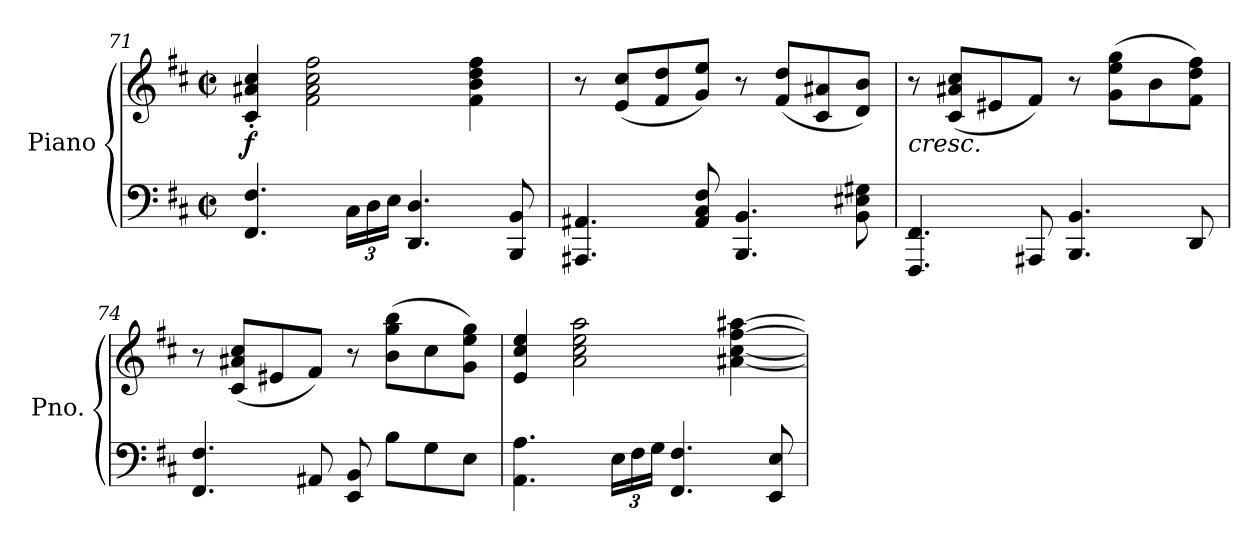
**kern	**kern	**dynam
*part1	*part1	*part1
*staff2	*staff1	*staff1/2
*I"Piano	*	*
*I'Pno.	*	*
!!LO:LB:g=z
*clefF4	*clefG2	*
*k[f#c#]	*k[f#c#]	*
*M2/2	*M2/2	*
*met(c|)	*met(c|)	*
=71	=71	=71
!	!	!LO:DY:b
4.FF#/ 4.F#/	4c#/' 4a#X/' 4cc#/'	f
.	2f#\ 2a#\ 2cc#\ 2ff#\	.
*Xbrackettup	*	*
24C#\LL	.	.
24D\	.	.
24E\JJ	.	.
4.DD/ 4.D/	.	.
.	4f#\ 4b\ 4dd\ 4ff#\	.
8BBB/ 8BB/	.	.
=72	=72	=72
4.AAA#X/ 4.AA#X/	8r	.
.	(<8e/ 8cc#/L	.
.	8f#/ 8dd/	.
8AA#/ 8C#/ 8F#/	8g/ 8ee/J)	.
4.BBB/ 4.BB/	8r	.
.	(<8f#/ 8dd/L	.
.	8c#/ 8a#X/	.
8BB\ 8E#X\ 8G#X\	8d/ 8b/J)	.
=73	=73	=73
!	!LO:TX:b:i:t=cresc.	!
4.FFF#/ 4.FF#/	8r	.
.	(<8c#/ 8a#X/ 8cc#/L	.
.	8e#X/	.
8AAA#X/	8f#/J)	.
4.BBB/ 4.BB/	8r	.
.	(>8g\ 8ee\ 8gg\L	.
.	8b\	.
8DD/	8f#\ 8dd\ 8ff#\J)	.
=74	=74	=74
4.FF#/ 4.F#/	8r	.
.	(<8c#/ 8a#X/ 8cc#/L	.
.	8e#X/	.
8AA#X/	8f#/J)	.
8EE/ 8BB/	8r	.
8B\L	(>8b\ 8gg\ 8bb\L	.
8G\	8cc#\	.
8E\J	8g\ 8ee\ 8gg\J)	.
!!LO:PB:g=z
=75	=75	=75
4.AA\ 4.A\	4e/ 4cc#/ 4ee/	.
.	2a\ 2cc#\ 2ee\ 2aa\	.
24E\LL	.	.
24F#\	.	.
24G\JJ	.	.
4.FF#/ 4.F#/	.	.
.	[4a#X\ [4cc#\ [4ff#\ [4aa#X\	.
8EE/ 8E/	.	.
=	=	=
*-	*-	*-
